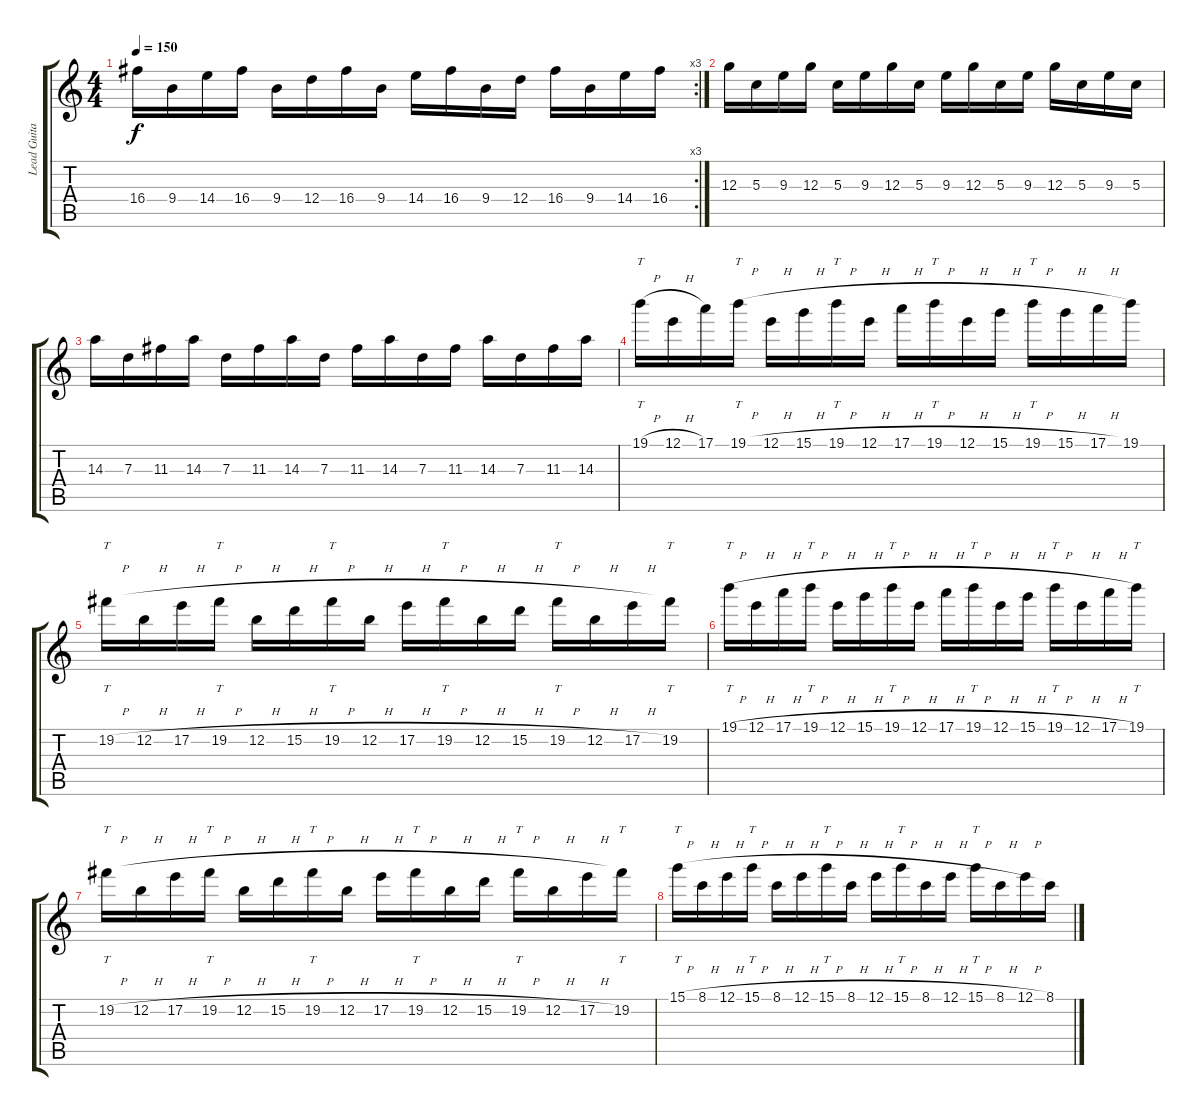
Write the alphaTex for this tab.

\track ("Lead Guitar" "Lead Guita") {instrument distortionguitar}
\staff {score tabs}
\tuning (E4 B3 G3 D3 A2 E2) {hide}
\rc 3
\ts (4 4)
\tempo 150
\clef g2
\ks c
16.4.16{dy f} 9.4.16 14.4.16 16.4.16 9.4.16 12.4.16 16.4.16 9.4.16 14.4.16 16.4.16 9.4.16 12.4.16 16.4.16 9.4.16 14.4.16 16.4.16 |
12.3.16 5.3.16 9.3.16 12.3.16 5.3.16 9.3.16 12.3.16 5.3.16 9.3.16 12.3.16 5.3.16 9.3.16 12.3.16 5.3.16 9.3.16 5.3.16 |
14.3.16 7.3.16 11.3.16 14.3.16 7.3.16 11.3.16 14.3.16 7.3.16 11.3.16 14.3.16 7.3.16 11.3.16 14.3.16 7.3.16 11.3.16 14.3.16 |
19.1{h}.16{tt} 12.1{h}.16 17.1.16 19.1{h}.16{tt} 12.1{h}.16 15.1{h}.16 19.1{h}.16{tt} 12.1{h}.16 17.1{h}.16 19.1{h}.16{tt} 12.1{h}.16 15.1{h}.16 19.1{h}.16{tt} 15.1{h}.16 17.1{h}.16 19.1.16 |
19.2{h}.16{tt} 12.2{h}.16 17.2{h}.16 19.2{h}.16{tt} 12.2{h}.16 15.2{h}.16 19.2{h}.16{tt} 12.2{h}.16 17.2{h}.16 19.2{h}.16{tt} 12.2{h}.16 15.2{h}.16 19.2{h}.16{tt} 12.2{h}.16 17.2{h}.16 19.2.16{tt} |
19.1{h}.16{tt} 12.1{h}.16 17.1{h}.16 19.1{h}.16{tt} 12.1{h}.16 15.1{h}.16 19.1{h}.16{tt} 12.1{h}.16 17.1{h}.16 19.1{h}.16{tt} 12.1{h}.16 15.1{h}.16 19.1{h}.16{tt} 12.1{h}.16 17.1{h}.16 19.1.16{tt} |
19.2{h}.16{tt} 12.2{h}.16 17.2{h}.16 19.2{h}.16{tt} 12.2{h}.16 15.2{h}.16 19.2{h}.16{tt} 12.2{h}.16 17.2{h}.16 19.2{h}.16{tt} 12.2{h}.16 15.2{h}.16 19.2{h}.16{tt} 12.2{h}.16 17.2{h}.16 19.2.16{tt} |
15.1{h}.16{tt} 8.1{h}.16 12.1{h}.16 15.1{h}.16{tt} 8.1{h}.16 12.1{h}.16 15.1{h}.16{tt} 8.1{h}.16 12.1{h}.16 15.1{h}.16{tt} 8.1{h}.16 12.1{h}.16 15.1{h}.16{tt} 8.1{h}.16 12.1{h}.16 8.1.16
